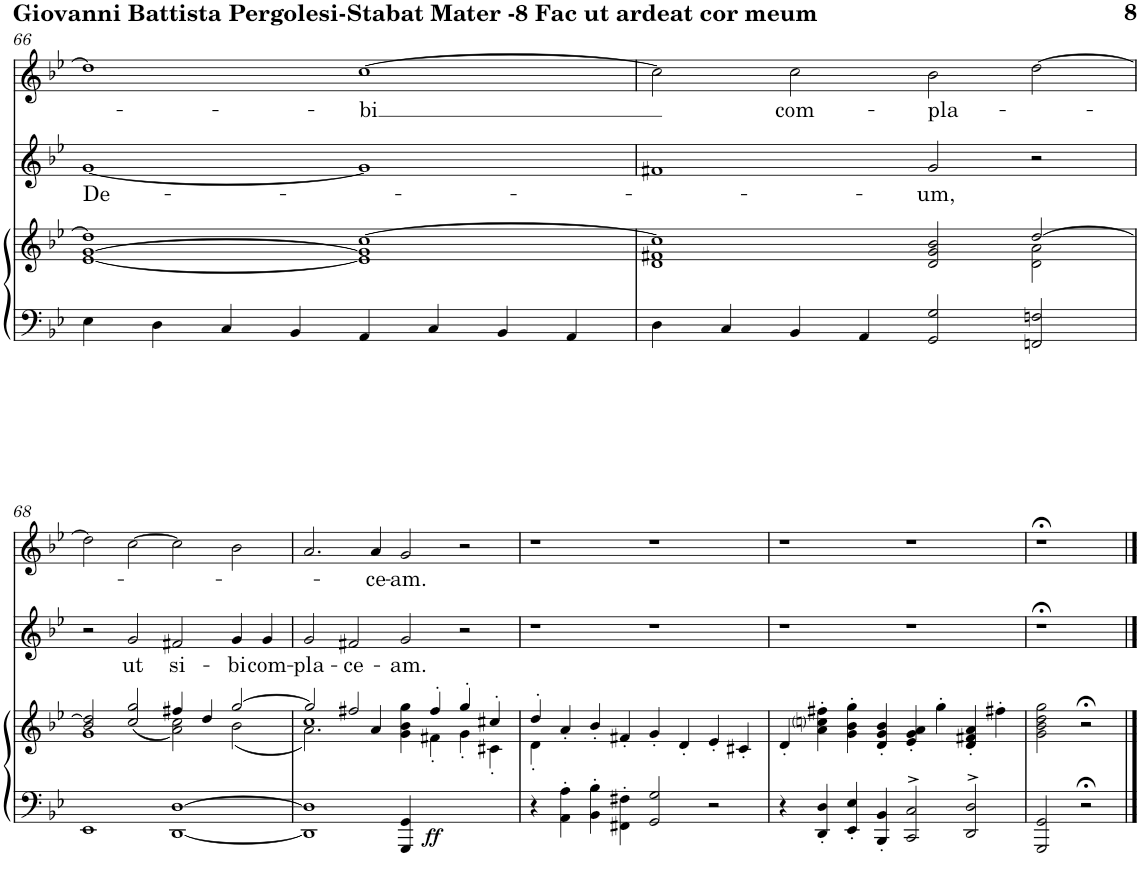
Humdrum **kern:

**kern	**kern	**dynam	**kern	**text	**kern	**text
*part3	*part3	*part3	*part2	*part2	*part1	*part1
*staff4	*staff3	*staff3/4	*staff2	*staff2	*staff1	*staff1
*I"Violino I/II Viola Violoncello Contrabasso e organo	*	*	*I"Alti	*	*I"Soprani	*
!!LO:PB:g=z
*clefF4	*clefG2	*	*clefG2	*	*clefG2	*
*k[b-e-]	*k[b-e-]	*	*k[b-e-]	*	*k[b-e-]	*
*M4/2	*M4/2	*	*M4/2	*	*M4/2	*
*met(c|)	*met(c|)	*	*met(c|)	*	*met(c|)	*
=66	=66	=66	=66	=66	=66	=66
*	*^	*	*	*	*	*
!	!	!	!	!	!LO:LY:b	!	!
4E-\	1dd]	[<1e- [>1g	.	[<1g	De-	1dd]	.
4D\	.	.	.	.	.	.	.
4C/	.	.	.	.	.	.	.
4BB-/	.	.	.	.	.	.	.
!	!	!	!	!	!	!	!LO:LY:b
4AA/	[>1cc	1e-] 1g]	.	1g]	.	[>1cc	-bi
4C/	.	.	.	.	.	.	.
4BB-/	.	.	.	.	.	.	.
4AA/	.	.	.	.	.	.	.
=67	=67	=67	=67	=67	=67	=67	=67
4D\	1cc]	1d 1f#X	.	1f#X	.	2cc\]	.
4C/	.	.	.	.	.	.	.
!	!	!	!	!	!	!	!LO:LY:b
4BB-/	.	.	.	.	.	2cc\	com-
4AA/	.	.	.	.	.	.	.
!	!	!	!	!	!LO:LY:b	!	!LO:LY:b
2GG/ 2G/	2d/ 2g/ 2b-/	2ryy	.	2g/	-um,	2b-\	-pla-
2FFn/ 2Fn/	[2dd/	2d\ 2a\	.	2r	.	[>2dd\	.
!!LO:LB:g=z
=68	=68	=68	=68	=68	=68	=68	=68
1EE-	2b-/ 2dd/]	1g	.	2r	.	2dd\]	.
!	!	!	!	!	!LO:LY:b	!	!
.	(<2cc/ 2gg/	.	.	2g/	ut	[>2cc\	.
!	!	!	!	!	!LO:LY:b	!	!
[<1DD [>1D	2a\ 2cc\)	4ff#X/	.	2f#X/	si-	2cc\]	.
.	.	4dd/	.	.	.	.	.
!	!	!	!	!	!LO:LY:b	!	!
.	(<2b-\	[>2gg/	.	4g/	-bi	2b-\	.
!	!	!	!	!	!LO:LY:b	!	!
.	.	.	.	4g/	com-	.	.
=69	=69	=69	=69	=69	=69	=69	=69
*	*	*^	*	*	*	*	*
!	!	!	!	!	!	!LO:LY:b	!	!
1DD] 1D]	2gg/]	2.a\)	1cc	.	2g/	-pla-	2.a/	.
!	!	!	!	!	!	!LO:LY:b	!	!
.	2ff#X/	.	.	.	2f#X/	-ce-	.	.
!	!	!	!	!	!	!	!	!LO:LY:b
.	.	4a/	.	.	.	.	4a/	-ce-
!	!	!	!	!	!	!LO:LY:b	!	!LO:LY:b
4GGG/ 4GG/	4g\ 4b-\ 4gg\	4ryy	1ryy	.	2g/	-am.	2g/	-am.
!	!	!	!	!LO:DY:b=2	!	!	!	!
4ryy	4ff#'/	4f#X'\	.	ff	.	.	.	.
2ryy	4gg'/	4g'\	.	.	2r	.	2r	.
.	4cc#X'/	4c#X'\	.	.	.	.	.	.
*	*	*v	*v	*	*	*	*	*
=70	=70	=70	=70	=70	=70	=70	=70
4r	4dd'/	4d'\	.	1r	.	1r	.
4AA\' 4A\'	4a'/	1..ryy	.	.	.	.	.
4BB-\' 4B-\'	4b-'/	.	.	.	.	.	.
4FF#X\' 4F#X\'	4f#X'/	.	.	.	.	.	.
2GG/ 2G/	4g'</	.	.	1r	.	1r	.
.	4d'</	.	.	.	.	.	.
2r	4e-'</	.	.	.	.	.	.
.	4c#X'</	.	.	.	.	.	.
*	*v	*v	*	*	*	*	*
=71	=71	=71	=71	=71	=71	=71
4r	4d'/	.	1r	.	1r	.
4DD/' 4D/'	4a\' 4ccni\' 4ff#X\'	.	.	.	.	.
4EE-/' 4E-/'	4g\' 4b-\' 4gg\'	.	.	.	.	.
4BBB-/' 4BB-/'	4d/' 4g/' 4b-/'	.	.	.	.	.
2CC/^> 2C/^>	4e-/' 4g/' 4a/'	.	1r	.	1r	.
.	4gg'\	.	.	.	.	.
2DD/^> 2D/^>	4d/' 4f#X/' 4a/'	.	.	.	.	.
.	4ff#X'\	.	.	.	.	.
=72	=72	=72	=72	=72	=72	=72
2GGG/ 2GG/	2g\ 2b-\ 2dd\ 2gg\	.	0r;<	.	0r;<	.
2r;<	2r;<	.	.	.	.	.
1ryy	1ryy	.	.	.	.	.
==	==	==	==	==	==	==
*-	*-	*-	*-	*-	*-	*-
